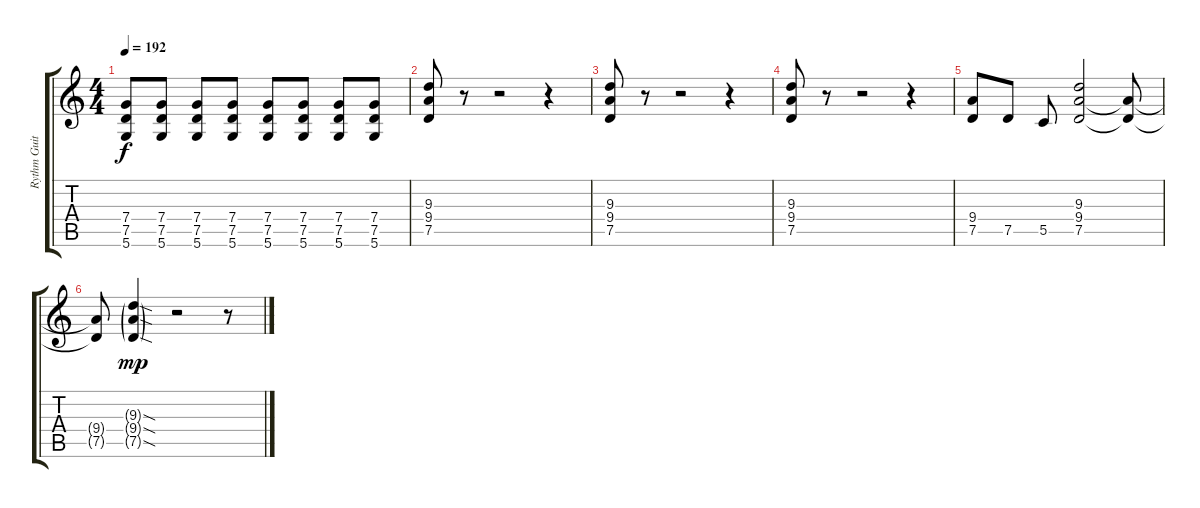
\track ("Rythm Guitar" "Rythm Guit") {instrument overdrivenguitar}
\staff {score tabs}
\tuning (D4 A3 F3 C3 G2 D2) {hide}
\ts (4 4)
\tempo 192
\clef g2
\ks c
(7.4 7.5 5.6).8{dy f} (7.4 7.5 5.6).8 (7.4 7.5 5.6).8 (7.4 7.5 5.6).8 (7.4 7.5 5.6).8 (7.4 7.5 5.6).8 (7.4 7.5 5.6).8 (7.4 7.5 5.6).8 |
(9.3 9.4 7.5).8 r.8 r.2 r.4 |
(9.3 9.4 7.5).8 r.8 r.2 r.4 |
(9.3 9.4 7.5).8 r.8 r.2 r.4 |
(9.4 7.5).8 7.5.8 5.5.8 (9.3 9.4 7.5).2 (9.4{t} 7.5{t}).8 |
(9.4{t} 7.5{t}).8 (9.3{sod g} 9.4{sod g} 7.5{sod g}).4{dy mp} r.2 r.8
